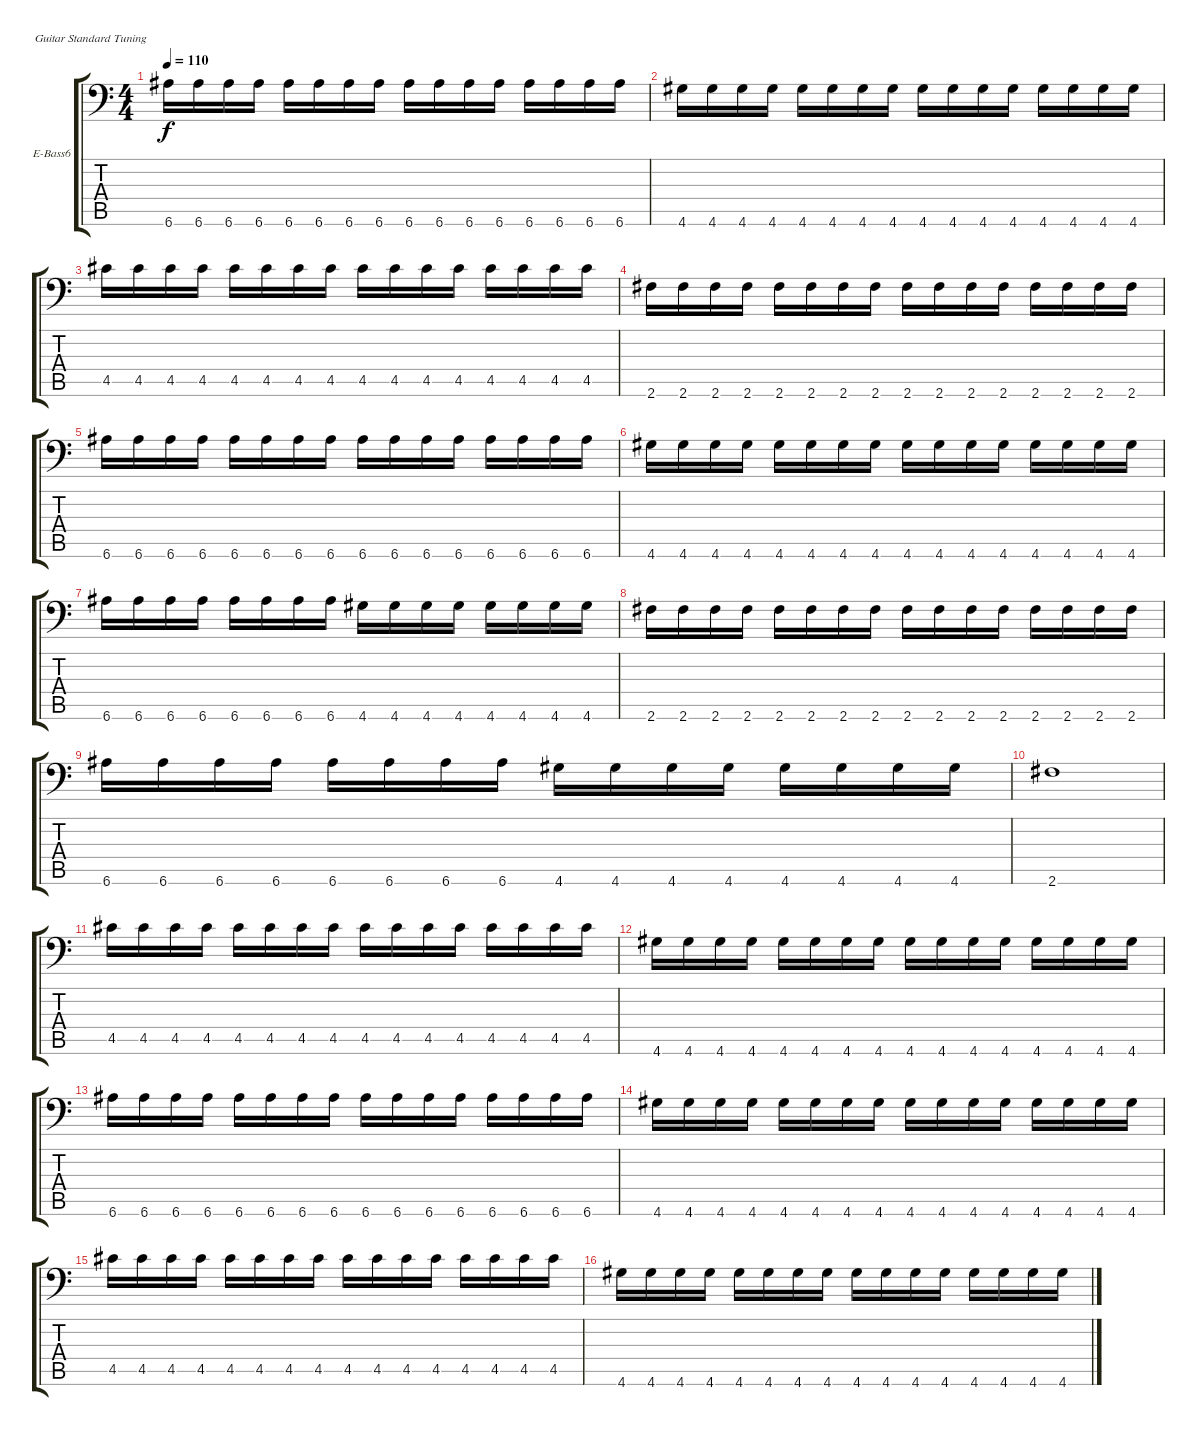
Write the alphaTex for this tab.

\bracketExtendMode groupsimilarinstruments
\firstSystemTrackNameOrientation horizontal
\otherSystemsTrackNameOrientation horizontal
\track ("Ben Osmundson" "E-Bass6") {instrument electricbasspick}
\staff {score tabs}
\tuning (E4 B3 G3 D3 A2 E2)
\ts (4 4)
\tempo 110
\clef f4
\ks c
6.6.16{dy f} 6.6.16 6.6.16 6.6.16 6.6.16 6.6.16 6.6.16 6.6.16 6.6.16 6.6.16 6.6.16 6.6.16 6.6.16 6.6.16 6.6.16 6.6.16 |
4.6.16 4.6.16 4.6.16 4.6.16 4.6.16 4.6.16 4.6.16 4.6.16 4.6.16 4.6.16 4.6.16 4.6.16 4.6.16 4.6.16 4.6.16 4.6.16 |
4.5.16 4.5.16 4.5.16 4.5.16 4.5.16 4.5.16 4.5.16 4.5.16 4.5.16 4.5.16 4.5.16 4.5.16 4.5.16 4.5.16 4.5.16 4.5.16 |
2.6.16 2.6.16 2.6.16 2.6.16 2.6.16 2.6.16 2.6.16 2.6.16 2.6.16 2.6.16 2.6.16 2.6.16 2.6.16 2.6.16 2.6.16 2.6.16 |
6.6.16 6.6.16 6.6.16 6.6.16 6.6.16 6.6.16 6.6.16 6.6.16 6.6.16 6.6.16 6.6.16 6.6.16 6.6.16 6.6.16 6.6.16 6.6.16 |
4.6.16 4.6.16 4.6.16 4.6.16 4.6.16 4.6.16 4.6.16 4.6.16 4.6.16 4.6.16 4.6.16 4.6.16 4.6.16 4.6.16 4.6.16 4.6.16 |
6.6.16 6.6.16 6.6.16 6.6.16 6.6.16 6.6.16 6.6.16 6.6.16 4.6.16 4.6.16 4.6.16 4.6.16 4.6.16 4.6.16 4.6.16 4.6.16 |
2.6.16 2.6.16 2.6.16 2.6.16 2.6.16 2.6.16 2.6.16 2.6.16 2.6.16 2.6.16 2.6.16 2.6.16 2.6.16 2.6.16 2.6.16 2.6.16 |
6.6.16 6.6.16 6.6.16 6.6.16 6.6.16 6.6.16 6.6.16 6.6.16 4.6.16 4.6.16 4.6.16 4.6.16 4.6.16 4.6.16 4.6.16 4.6.16 |
2.6.1 |
4.5.16 4.5.16 4.5.16 4.5.16 4.5.16 4.5.16 4.5.16 4.5.16 4.5.16 4.5.16 4.5.16 4.5.16 4.5.16 4.5.16 4.5.16 4.5.16 |
4.6.16 4.6.16 4.6.16 4.6.16 4.6.16 4.6.16 4.6.16 4.6.16 4.6.16 4.6.16 4.6.16 4.6.16 4.6.16 4.6.16 4.6.16 4.6.16 |
6.6.16 6.6.16 6.6.16 6.6.16 6.6.16 6.6.16 6.6.16 6.6.16 6.6.16 6.6.16 6.6.16 6.6.16 6.6.16 6.6.16 6.6.16 6.6.16 |
4.6.16 4.6.16 4.6.16 4.6.16 4.6.16 4.6.16 4.6.16 4.6.16 4.6.16 4.6.16 4.6.16 4.6.16 4.6.16 4.6.16 4.6.16 4.6.16 |
4.5.16 4.5.16 4.5.16 4.5.16 4.5.16 4.5.16 4.5.16 4.5.16 4.5.16 4.5.16 4.5.16 4.5.16 4.5.16 4.5.16 4.5.16 4.5.16 |
4.6.16 4.6.16 4.6.16 4.6.16 4.6.16 4.6.16 4.6.16 4.6.16 4.6.16 4.6.16 4.6.16 4.6.16 4.6.16 4.6.16 4.6.16 4.6.16
